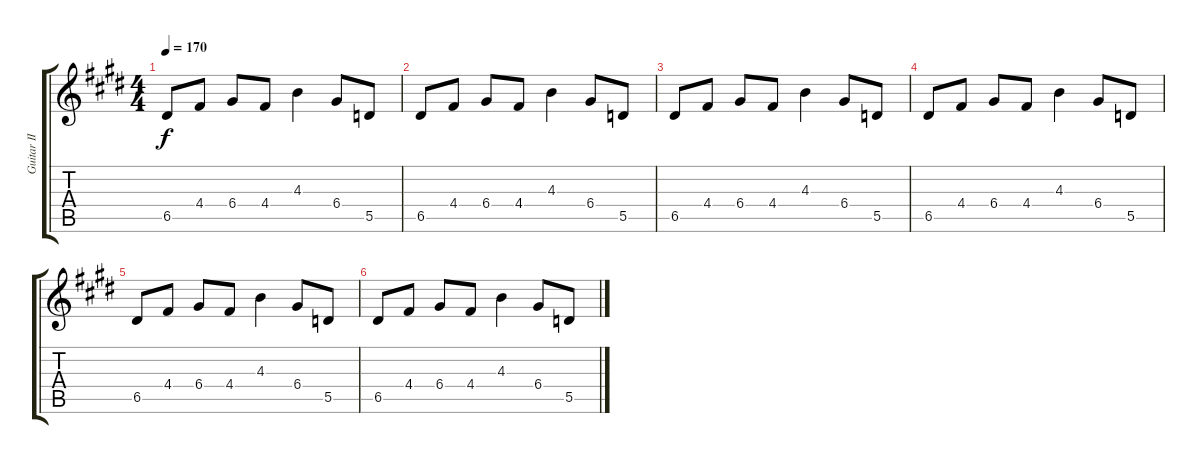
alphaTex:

\track ("Guitar II [Normal Tuning]" "Guitar II ") {instrument distortionguitar}
\staff {score tabs}
\tuning (E4 B3 G3 D3 A2 E2) {hide}
\ts (4 4)
\tempo 170
\clef g2
\ks e
6.5.8{dy f} 4.4.8 6.4.8 4.4.8 4.3.4 6.4.8 5.5.8 |
6.5.8 4.4.8 6.4.8 4.4.8 4.3.4 6.4.8 5.5.8 |
6.5.8 4.4.8 6.4.8 4.4.8 4.3.4 6.4.8 5.5.8 |
6.5.8 4.4.8 6.4.8 4.4.8 4.3.4 6.4.8 5.5.8 |
6.5.8 4.4.8 6.4.8 4.4.8 4.3.4 6.4.8 5.5.8 |
6.5.8 4.4.8 6.4.8 4.4.8 4.3.4 6.4.8 5.5.8
